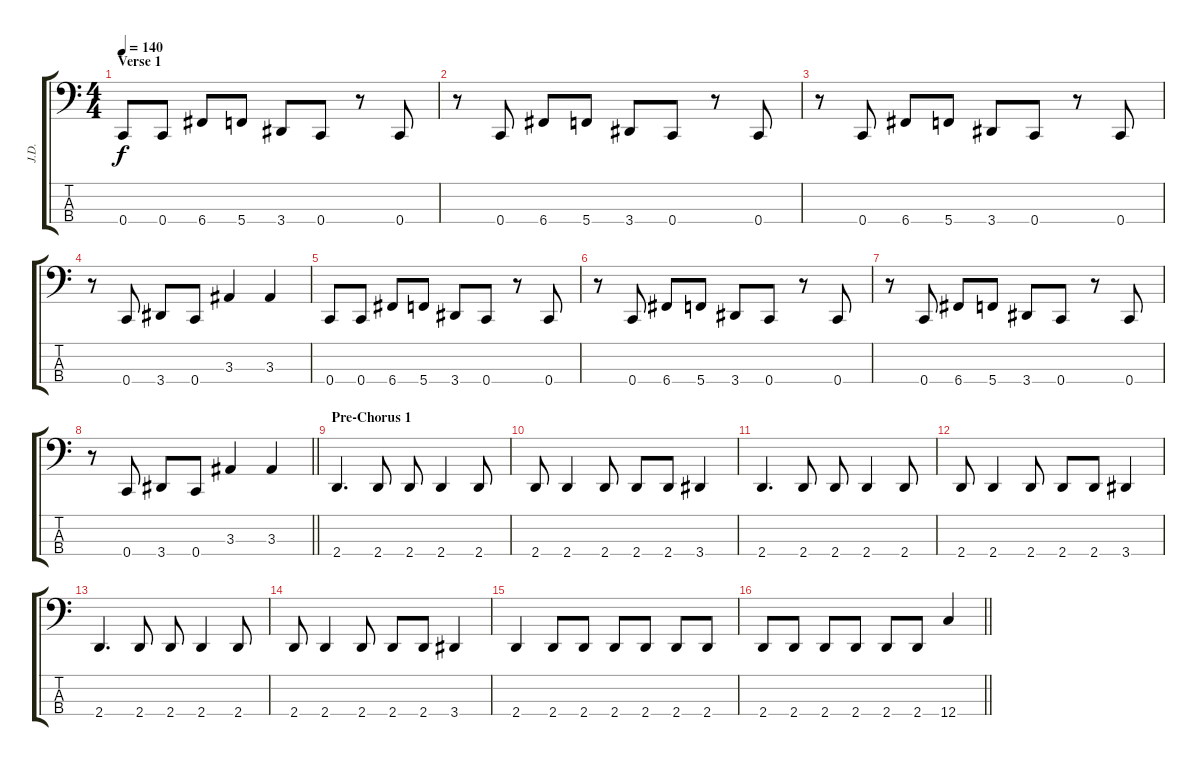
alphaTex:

\track ("J.D." "J.D.") {instrument electricbasspick}
\staff {score tabs}
\tuning (F2 C2 G1 C1) {hide}
\ts (4 4)
\section ("" "Verse 1")
\tempo 140
\clef f4
\ks c
0.4.8{dy f} 0.4.8 6.4.8 5.4.8 3.4.8 0.4.8 r.8 0.4.8 |
r.8 0.4.8 6.4.8 5.4.8 3.4.8 0.4.8 r.8 0.4.8 |
r.8 0.4.8 6.4.8 5.4.8 3.4.8 0.4.8 r.8 0.4.8 |
r.8 0.4.8 3.4.8 0.4.8 3.3.4 3.3.4 |
0.4.8 0.4.8 6.4.8 5.4.8 3.4.8 0.4.8 r.8 0.4.8 |
r.8 0.4.8 6.4.8 5.4.8 3.4.8 0.4.8 r.8 0.4.8 |
r.8 0.4.8 6.4.8 5.4.8 3.4.8 0.4.8 r.8 0.4.8 |
\barLineRight lightlight
r.8 0.4.8 3.4.8 0.4.8 3.3.4 3.3.4 |
\section ("" "Pre-Chorus 1")
2.4.4{d} 2.4.8 2.4.8 2.4.4 2.4.8 |
2.4.8 2.4.4 2.4.8 2.4.8 2.4.8 3.4.4 |
2.4.4{d} 2.4.8 2.4.8 2.4.4 2.4.8 |
2.4.8 2.4.4 2.4.8 2.4.8 2.4.8 3.4.4 |
2.4.4{d} 2.4.8 2.4.8 2.4.4 2.4.8 |
2.4.8 2.4.4 2.4.8 2.4.8 2.4.8 3.4.4 |
2.4.4 2.4.8 2.4.8 2.4.8 2.4.8 2.4.8 2.4.8 |
\barLineRight lightlight
2.4.8 2.4.8 2.4.8 2.4.8 2.4.8 2.4.8 12.4{ss}.4
